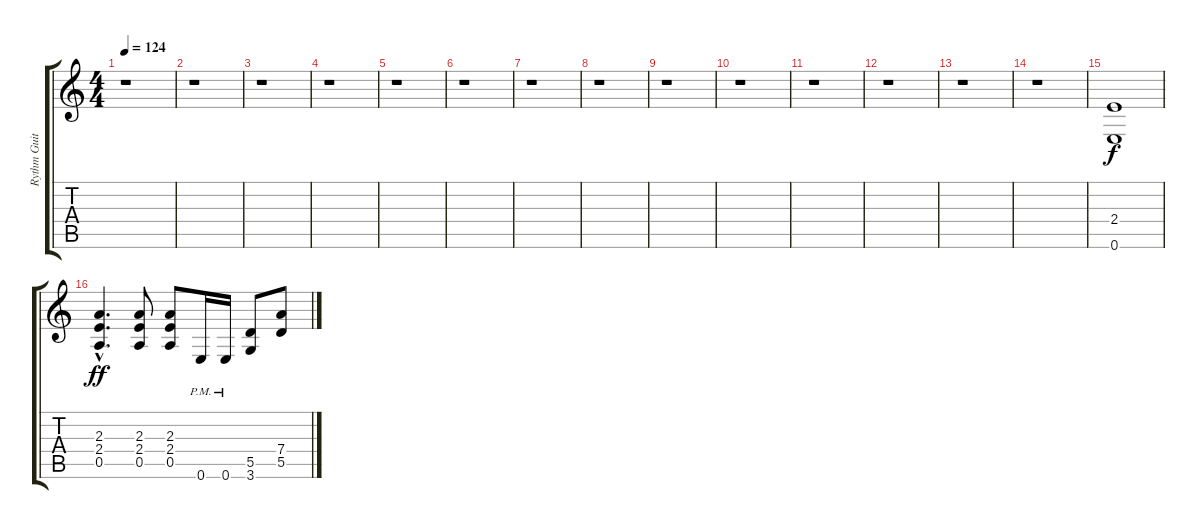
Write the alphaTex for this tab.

\track ("Rythm Guitar ( Distortion )" "Rythm Guit") {instrument distortionguitar}
\staff {score tabs}
\tuning (E4 B3 G3 D3 A2 E2) {hide}
\ts (4 4)
\tempo 124
\clef g2
\ks c
r.1{dy ff} |
r.1 |
r.1 |
r.1 |
r.1 |
r.1 |
r.1 |
r.1 |
r.1 |
r.1 |
r.1 |
r.1 |
r.1 |
r.1 |
(2.4 0.6).1{dy f} |
(2.3{hac} 2.4{hac} 0.5{hac}).4{d dy ff} (2.3 2.4 0.5).8 (2.3 2.4 0.5).8 0.6{pm}.16 0.6{pm}.16 (5.5 3.6).8 (7.4 5.5).8
